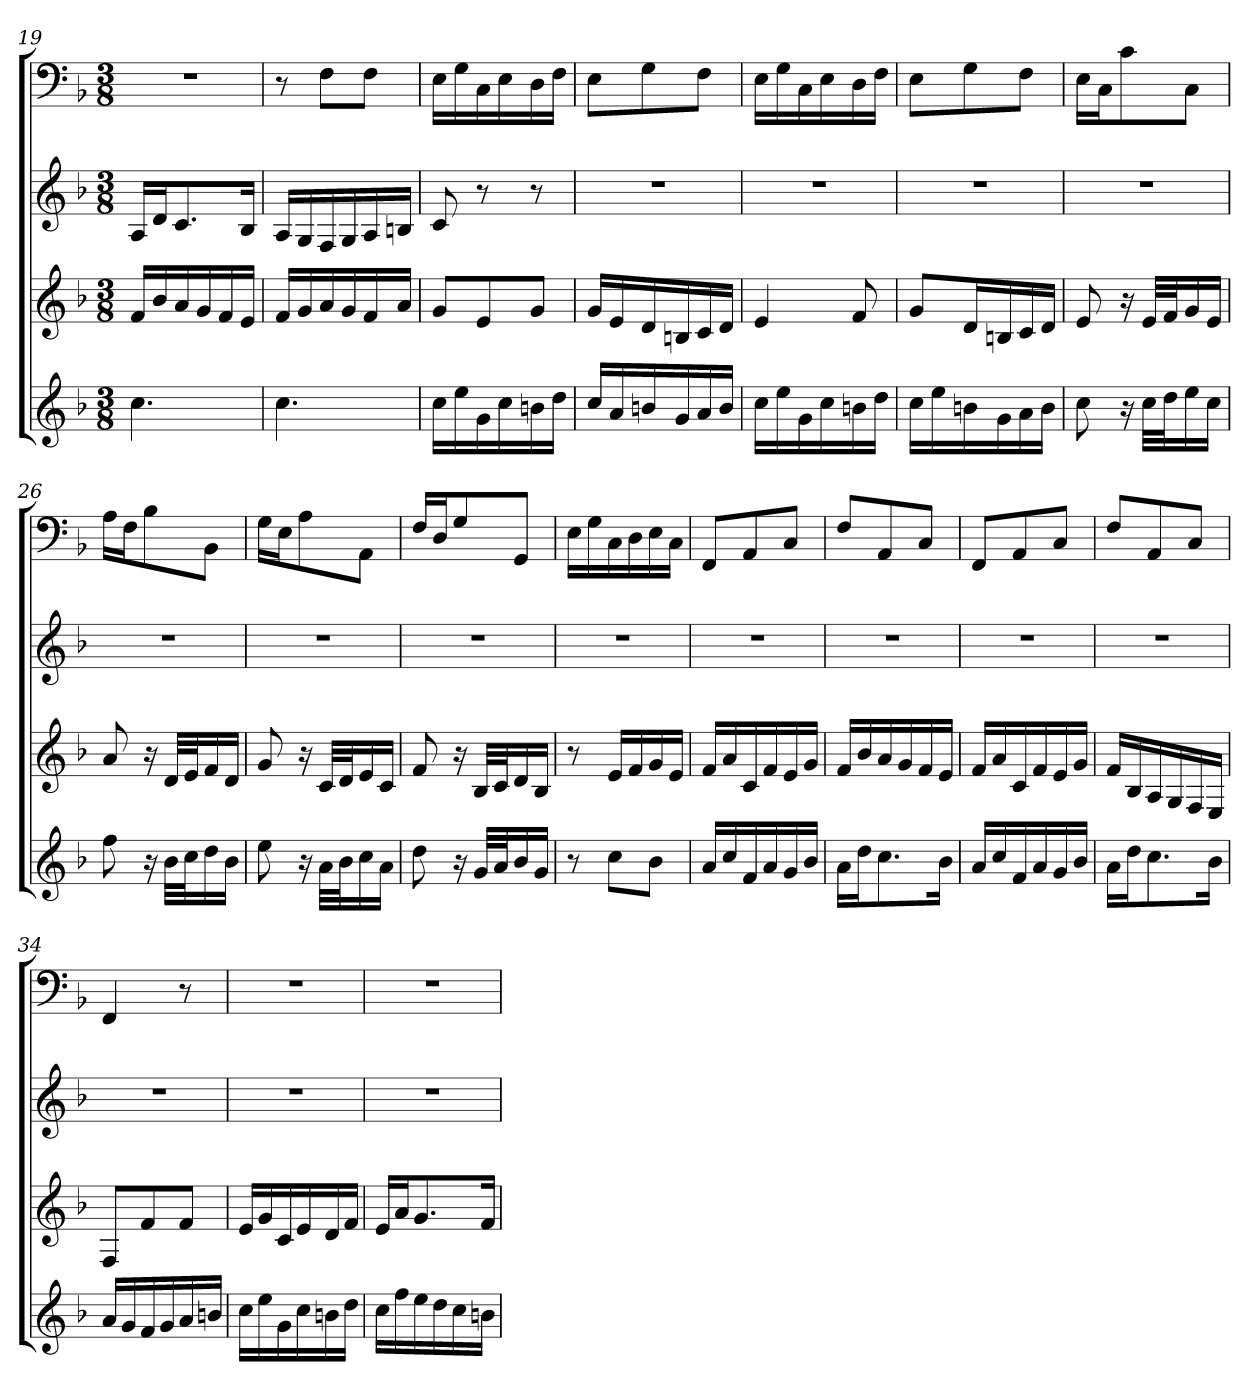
**kern	**kern	**kern	**kern
*part4	*part3	*part2	*part1
*staff4	*staff3	*staff2	*staff1
*k[b-]	*k[b-]	*k[b-]	*k[b-]
*M3/8	*M3/8	*M3/8	*M3/8
=19	=19	=19	=19
4.cc	16fLL	16ALL	4.r
.	16b-	16dJ	.
.	16a	8.c	.
.	16g	.	.
.	16f	.	.
.	16eJJ	16B-Jk	.
=20	=20	=20	=20
4.cc	16fLL	16ALL	8r
.	16g	16G	.
.	16a	16F	8FL
.	16g	16G	.
.	16f	16A	8FJ
.	16aJJ	16BnJJ	.
=21	=21	=21	=21
16ccLL	8gL	8c	16ELL
16ee	.	.	16G
16g	8e	8r	16C
16cc	.	.	16E
16bn	8gJ	8r	16D
16ddJJ	.	.	16FJJ
=22	=22	=22	=22
16ccLL	16gLL	4.r	8EL
16a	16e	.	.
16bn	16d	.	8G
16g	16Bn	.	.
16a	16c	.	8FJ
16bJJ	16dJJ	.	.
=23	=23	=23	=23
16ccLL	4e	4.r	16ELL
16ee	.	.	16G
16g	.	.	16C
16cc	.	.	16E
16bn	8f	.	16D
16ddJJ	.	.	16FJJ
=24	=24	=24	=24
16ccLL	8gL	4.r	8EL
16ee	.	.	.
16bn	16dL	.	8G
16g	16Bn	.	.
16a	16c	.	8FJ
16bJJ	16dJJ	.	.
=25	=25	=25	=25
8cc	8e	4.r	16ELL
.	.	.	16CJ
16r	16r	.	8c
32ccLLL	32eLLL	.	.
32ddJ	32fJ	.	.
16ee	16g	.	8CJ
16ccJJ	16eJJ	.	.
=26	=26	=26	=26
8ff	8a	4.r	16ALL
.	.	.	16FJ
16r	16r	.	8B-
32b-LLL	32dLLL	.	.
32ccJ	32eJ	.	.
16dd	16f	.	8BB-J
16b-JJ	16dJJ	.	.
=27	=27	=27	=27
8ee	8g	4.r	16GLL
.	.	.	16EJ
16r	16r	.	8A
32aLLL	32cLLL	.	.
32b-J	32dJ	.	.
16cc	16e	.	8AAJ
16aJJ	16cJJ	.	.
=28	=28	=28	=28
8dd	8f	4.r	16FLL
.	.	.	16DJ
16r	16r	.	8G
32gLLL	32B-LLL	.	.
32aJ	32cJ	.	.
16b-	16d	.	8GGJ
16gJJ	16B-JJ	.	.
=29	=29	=29	=29
8r	8r	4.r	16ELL
.	.	.	16G
8ccL	16eLL	.	16C
.	16f	.	16D
8b-J	16g	.	16E
.	16eJJ	.	16CJJ
=30	=30	=30	=30
16aLL	16fLL	4.r	8FFL
16cc	16a	.	.
16f	16c	.	8AA
16a	16f	.	.
16g	16e	.	8CJ
16b-JJ	16gJJ	.	.
=31	=31	=31	=31
16aLL	16fLL	4.r	8FL
16ddJ	16b-	.	.
8.cc	16a	.	8AA
.	16g	.	.
.	16f	.	8CJ
16b-Jk	16eJJ	.	.
=32	=32	=32	=32
16aLL	16fLL	4.r	8FFL
16cc	16a	.	.
16f	16c	.	8AA
16a	16f	.	.
16g	16e	.	8CJ
16b-JJ	16gJJ	.	.
=33	=33	=33	=33
16aLL	16fLL	4.r	8FL
16ddJ	16B-	.	.
8.cc	16A	.	8AA
.	16G	.	.
.	16F	.	8CJ
16b-Jk	16EJJ	.	.
=34	=34	=34	=34
16aLL	8FL	4.r	4FF
16g	.	.	.
16f	8f	.	.
16g	.	.	.
16a	8fJ	.	8r
16bnJJ	.	.	.
=35	=35	=35	=35
16ccLL	16eLL	4.r	4.r
16ee	16g	.	.
16g	16c	.	.
16cc	16e	.	.
16bn	16d	.	.
16ddJJ	16fJJ	.	.
=36	=36	=36	=36
16ccLL	16eLL	4.r	4.r
16ff	16aJ	.	.
16ee	8.g	.	.
16dd	.	.	.
16cc	.	.	.
16bnJJ	16fJk	.	.
=	=	=	=
*-	*-	*-	*-
